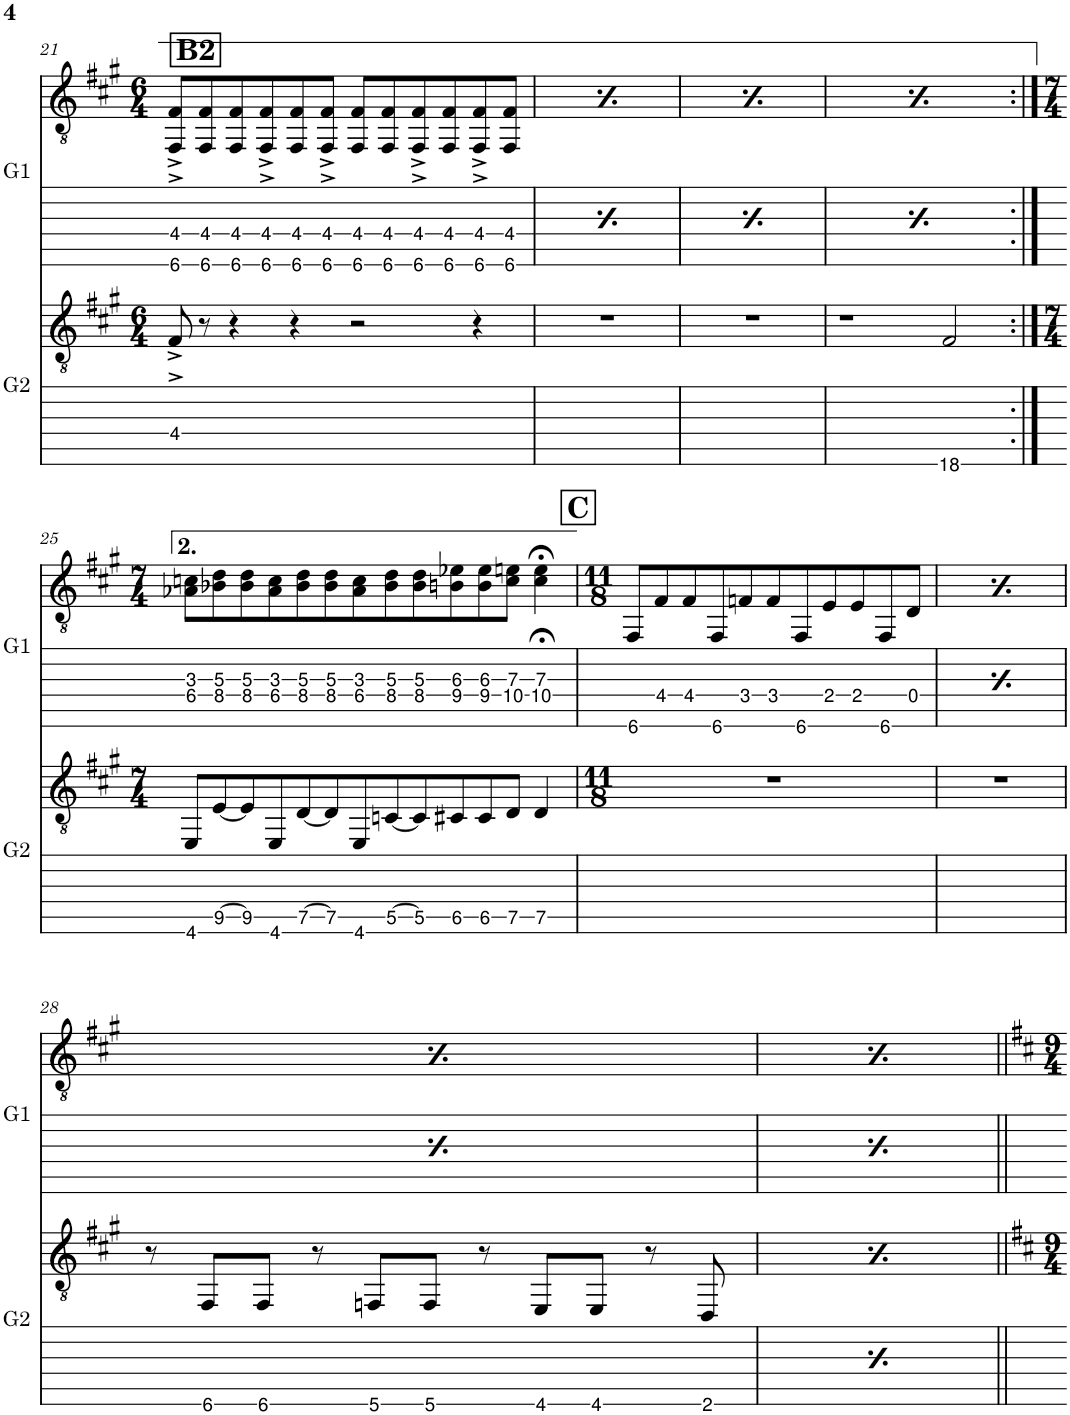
**kern	**kern	**kern	**kern
*part2	*part2	*part1	*part1
*staff4	*staff3	*staff2	*staff1
*I"G2	*	*I"G1	*
*I'G2	*	*I'G1	*
!!LO:PB:g=z
*	*clefGv2	*	*clefGv2
*k[f#c#g#]	*k[f#c#g#]	*k[f#c#g#]	*k[f#c#g#]
*M6/4	*M6/4	*M6/4	*M6/4
!!LO:REH:place=s1:a:B:cj:fs=14:t=B2
=21	=21	=21	=21
8F#^	8F#^/	8FF#X^\ 8F#X^\L	8FF#/^ 8F#/^L
8r	8r	8FF#\ 8F#\	8FF#/ 8F#/
4r	4r	8FF#\ 8F#\	8FF#/ 8F#/
.	.	8FF#^\ 8F#^\	8FF#/^ 8F#/^
4r	4r	8FF#\ 8F#\	8FF#/ 8F#/
.	.	8FF#^\ 8F#^\J	8FF#/^ 8F#/^J
2r	2r	8FF#\ 8F#\L	8FF#/ 8F#/L
.	.	8FF#\ 8F#\	8FF#/ 8F#/
.	.	8FF#^\ 8F#^\	8FF#/^ 8F#/^
.	.	8FF#\ 8F#\	8FF#/ 8F#/
4r	4r	8FF#^\ 8F#^\	8FF#/^ 8F#/^
.	.	8FF#\ 8F#\J	8FF#/ 8F#/J
!!LO:REH:place=s1:a:B:cj:fs=14:t=B2
=22	=22	=22	=22
1.r	1.r	8FF#X^\ 8F#X^\L	8FF#/^ 8F#/^L
.	.	8FF#\ 8F#\	8FF#/ 8F#/
.	.	8FF#\ 8F#\	8FF#/ 8F#/
.	.	8FF#^\ 8F#^\	8FF#/^ 8F#/^
.	.	8FF#\ 8F#\	8FF#/ 8F#/
.	.	8FF#^\ 8F#^\J	8FF#/^ 8F#/^J
.	.	8FF#\ 8F#\L	8FF#/ 8F#/L
.	.	8FF#\ 8F#\	8FF#/ 8F#/
.	.	8FF#^\ 8F#^\	8FF#/^ 8F#/^
.	.	8FF#\ 8F#\	8FF#/ 8F#/
.	.	8FF#^\ 8F#^\	8FF#/^ 8F#/^
.	.	8FF#\ 8F#\J	8FF#/ 8F#/J
!!LO:REH:place=s1:a:B:cj:fs=14:t=B2
=23	=23	=23	=23
1.r	1.r	8FF#X^\ 8F#X^\L	8FF#/^ 8F#/^L
.	.	8FF#\ 8F#\	8FF#/ 8F#/
.	.	8FF#\ 8F#\	8FF#/ 8F#/
.	.	8FF#^\ 8F#^\	8FF#/^ 8F#/^
.	.	8FF#\ 8F#\	8FF#/ 8F#/
.	.	8FF#^\ 8F#^\J	8FF#/^ 8F#/^J
.	.	8FF#\ 8F#\L	8FF#/ 8F#/L
.	.	8FF#\ 8F#\	8FF#/ 8F#/
.	.	8FF#^\ 8F#^\	8FF#/^ 8F#/^
.	.	8FF#\ 8F#\	8FF#/ 8F#/
.	.	8FF#^\ 8F#^\	8FF#/^ 8F#/^
.	.	8FF#\ 8F#\J	8FF#/ 8F#/J
!!LO:REH:place=s1:a:B:cj:fs=14:t=B2
=24	=24	=24	=24
1r	1r	8FF#X^\ 8F#X^\L	8FF#/^ 8F#/^L
.	.	8FF#\ 8F#\	8FF#/ 8F#/
.	.	8FF#\ 8F#\	8FF#/ 8F#/
.	.	8FF#^\ 8F#^\	8FF#/^ 8F#/^
.	.	8FF#\ 8F#\	8FF#/ 8F#/
.	.	8FF#^\ 8F#^\J	8FF#/^ 8F#/^J
.	.	8FF#\ 8F#\L	8FF#/ 8F#/L
.	.	8FF#\ 8F#\	8FF#/ 8F#/
2F#	2F#/	8FF#^\ 8F#^\	8FF#/^ 8F#/^
.	.	8FF#\ 8F#\	8FF#/ 8F#/
.	.	8FF#^\ 8F#^\	8FF#/^ 8F#/^
.	.	8FF#\ 8F#\J	8FF#/ 8F#/J
!!LO:LB:g=z
=25:|!	=25:|!	=25:|!	=25:|!
*M7/4	*M7/4	*M7/4	*M7/4
8EEL	8EE/L	8A-X\ 8c\L	8A-X\ 8cn\L
[8E	[8E/	8B-X\ 8d\	8B-X\ 8d\
8E]	8E/]	8B-\ 8d\	8B-\ 8d\
8EEJ	8EE/	8A-\ 8c\J	8A-\ 8c\
[8DL	[8D/	8B-\ 8d\L	8B-\ 8d\
8D]	8D/]	8B-\ 8d\	8B-\ 8d\
8EE	8EE/	8A-\ 8c\	8A-\ 8c\
[8CJ	[8Cn/	8B-\ 8d\J	8B-\ 8d\
8CL]	8C/]	8B-\ 8d\L	8B-\ 8d\
8C#	8C#X/	8Bn\ 8e-X\	8Bn\ 8e-X\
8C#	8C#/	8B\ 8e-\	8B\ 8e-\
8DJ	8D/J	8c\ 8en\J	8c\ 8en\J
4D	4D/	4c;< 4e;<	4c\;< 4e\;<
!!LO:REH:place=s1:a:B:cj:fs=14:t=C
=26	=26	=26	=26
*M11/8	*M11/8	*M11/8	*M11/8
8%11r	8%11r	8FF#L	8FF#/L
.	.	8F#	8F#/
.	.	8F#	8F#/
.	.	8FF#	8FF#/
.	.	8F	8Fn/
.	.	8F	8F/
.	.	8FF#	8FF#/
.	.	8E	8E/
.	.	8E	8E/
.	.	8FF#	8FF#/
.	.	8DJ	8D/J
!!LO:REH:place=s1:a:B:cj:fs=14:t=C
=27	=27	=27	=27
8%11r	8%11r	8FF#L	8FF#/L
.	.	8F#	8F#/
.	.	8F#	8F#/
.	.	8FF#	8FF#/
.	.	8F	8Fn/
.	.	8F	8F/
.	.	8FF#	8FF#/
.	.	8E	8E/
.	.	8E	8E/
.	.	8FF#	8FF#/
.	.	8DJ	8D/J
!!LO:LB:g=z
!!LO:REH:place=s1:a:B:cj:fs=14:t=C
=28	=28	=28	=28
8r	8r	8FF#L	8FF#/L
8FF#L	8FF#/L	8F#	8F#/
8FF#J	8FF#/J	8F#	8F#/
8r	8r	8FF#	8FF#/
8FFL	8FFn/L	8F	8Fn/
8FFJ	8FF/J	8F	8F/
8r	8r	8FF#	8FF#/
8EEL	8EE/L	8E	8E/
8EEJ	8EE/J	8E	8E/
8r	8r	8FF#	8FF#/
8DD	8DD/	8DJ	8D/J
!!LO:REH:place=s1:a:B:cj:fs=14:t=C
=29	=29	=29	=29
8r	8r	8FF#L	8FF#/L
8FF#L	8FF#/L	8F#	8F#/
8FF#J	8FF#/J	8F#	8F#/
8r	8r	8FF#	8FF#/
8FFL	8FFn/L	8F	8Fn/
8FFJ	8FF/J	8F	8F/
8r	8r	8FF#	8FF#/
8EEL	8EE/L	8E	8E/
8EEJ	8EE/J	8E	8E/
8r	8r	8FF#	8FF#/
8DD	8DD/	8DJ	8D/J
=||	=||	=||	=||
*-	*-	*-	*-
